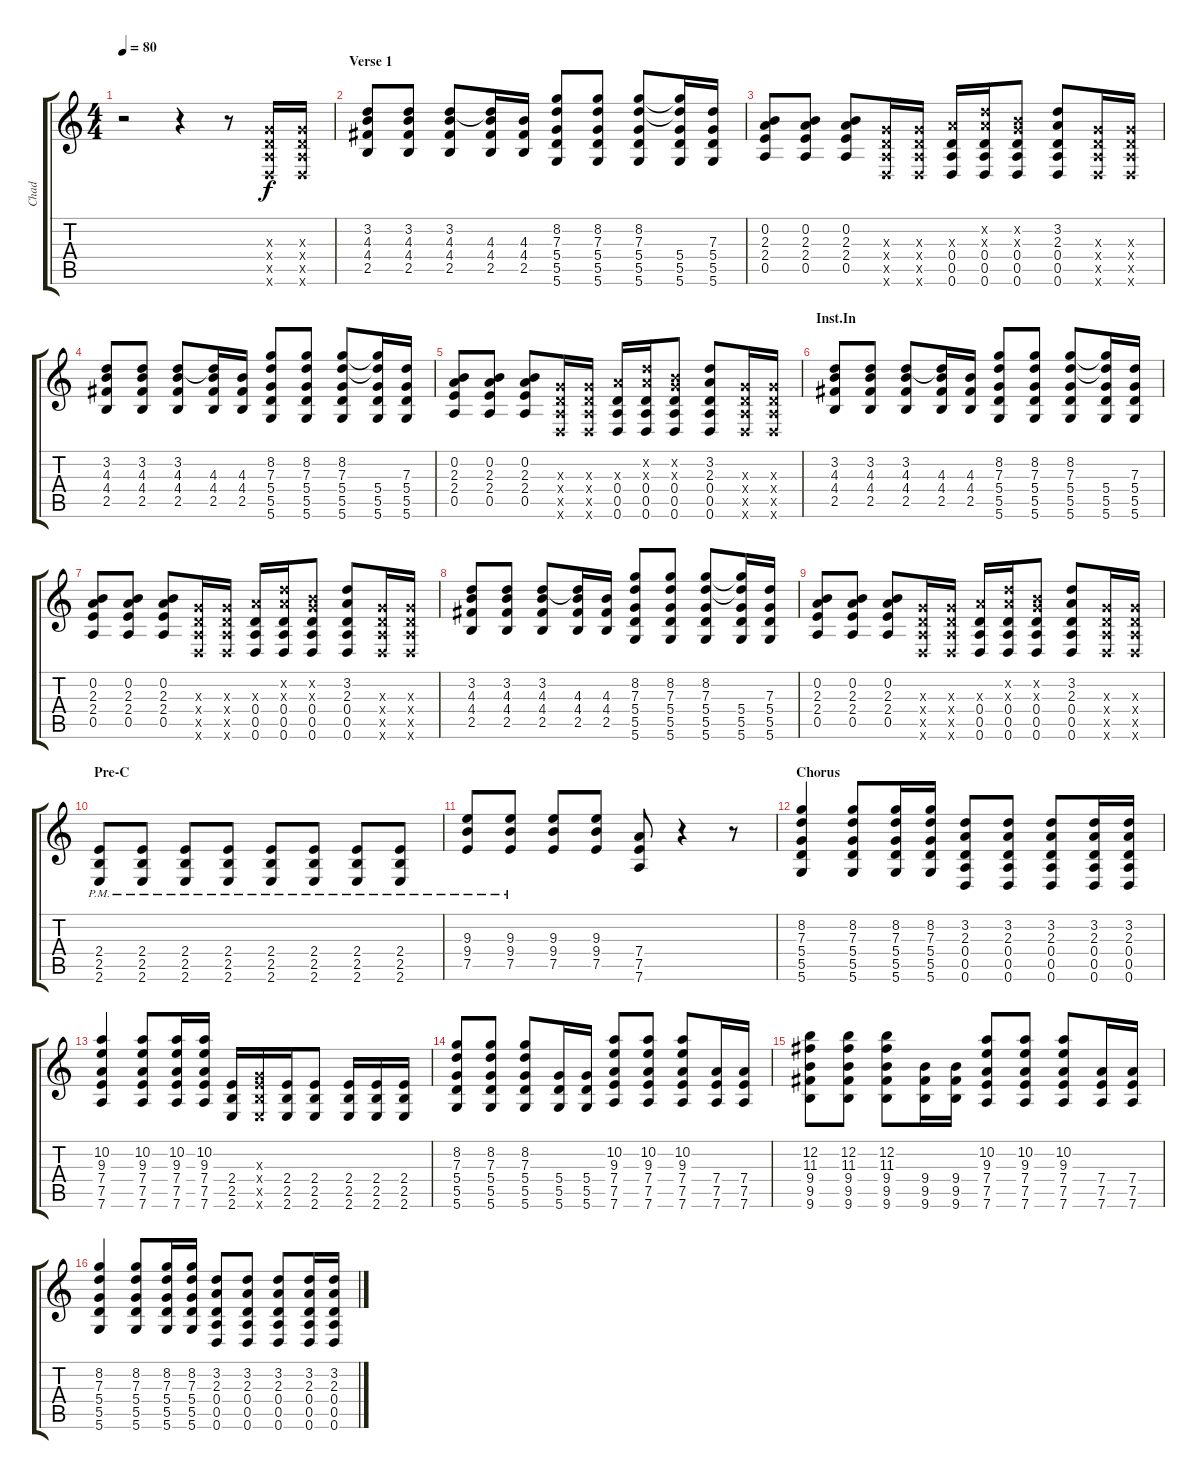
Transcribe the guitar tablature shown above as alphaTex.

\track ("Chad " "Chad ") {instrument acousticguitarsteel}
\staff {score tabs}
\tuning (E4 B3 G3 D3 A2 D2) {hide}
\ts (4 4)
\tempo 80
\clef g2
\ks c
r.2{dy f instrument acousticguitarsteel} r.4 r.8 (0.3{x} 0.4{x} 0.5{x} 0.6{x}).16 (0.3{x} 0.4{x} 0.5{x} 0.6{x}).16 |
\section ("" "Verse 1")
(3.2 4.3 4.4 2.5).8 (3.2 4.3 4.4 2.5).8 (3.2 4.3 4.4 2.5).8 (3.2{t} 4.3 4.4 2.5).16 (4.3 4.4 2.5).16 (8.2 7.3 5.4 5.5 5.6).8 (8.2 7.3 5.4 5.5 5.6).8 (8.2 7.3 5.4 5.5 5.6).8 (8.2{t} 7.3{t} 5.4 5.5 5.6).16 (7.3 5.4 5.5 5.6).16 |
(0.2 2.3 2.4 0.5).8 (0.2 2.3 2.4 0.5).8 (0.2 2.3 2.4 0.5).8 (0.3{x} 0.4{x} 0.5{x} 0.6{x}).16 (0.3{x} 0.4{x} 0.5{x} 0.6{x}).16 (2.3{x} 0.4 0.5 0.6).16 (3.2{x} 2.3{x} 0.4 0.5 0.6).16 (0.2{x} 0.3{x} 0.4 0.5 0.6).8 (3.2 2.3 0.4 0.5 0.6).8 (0.3{x} 0.4{x} 0.5{x} 0.6{x}).16 (0.3{x} 0.4{x} 0.5{x} 0.6{x}).16 |
(3.2 4.3 4.4 2.5).8 (3.2 4.3 4.4 2.5).8 (3.2 4.3 4.4 2.5).8 (3.2{t} 4.3 4.4 2.5).16 (4.3 4.4 2.5).16 (8.2 7.3 5.4 5.5 5.6).8 (8.2 7.3 5.4 5.5 5.6).8 (8.2 7.3 5.4 5.5 5.6).8 (8.2{t} 7.3{t} 5.4 5.5 5.6).16 (7.3 5.4 5.5 5.6).16 |
(0.2 2.3 2.4 0.5).8 (0.2 2.3 2.4 0.5).8 (0.2 2.3 2.4 0.5).8 (0.3{x} 0.4{x} 0.5{x} 0.6{x}).16 (0.3{x} 0.4{x} 0.5{x} 0.6{x}).16 (2.3{x} 0.4 0.5 0.6).16 (3.2{x} 2.3{x} 0.4 0.5 0.6).16 (0.2{x} 0.3{x} 0.4 0.5 0.6).8 (3.2 2.3 0.4 0.5 0.6).8 (0.3{x} 0.4{x} 0.5{x} 0.6{x}).16 (0.3{x} 0.4{x} 0.5{x} 0.6{x}).16 |
\section ("" "Inst.In")
(3.2 4.3 4.4 2.5).8 (3.2 4.3 4.4 2.5).8 (3.2 4.3 4.4 2.5).8 (3.2{t} 4.3 4.4 2.5).16 (4.3 4.4 2.5).16 (8.2 7.3 5.4 5.5 5.6).8 (8.2 7.3 5.4 5.5 5.6).8 (8.2 7.3 5.4 5.5 5.6).8 (8.2{t} 7.3{t} 5.4 5.5 5.6).16 (7.3 5.4 5.5 5.6).16 |
(0.2 2.3 2.4 0.5).8 (0.2 2.3 2.4 0.5).8 (0.2 2.3 2.4 0.5).8 (0.3{x} 0.4{x} 0.5{x} 0.6{x}).16 (0.3{x} 0.4{x} 0.5{x} 0.6{x}).16 (2.3{x} 0.4 0.5 0.6).16 (3.2{x} 2.3{x} 0.4 0.5 0.6).16 (0.2{x} 0.3{x} 0.4 0.5 0.6).8 (3.2 2.3 0.4 0.5 0.6).8 (0.3{x} 0.4{x} 0.5{x} 0.6{x}).16 (0.3{x} 0.4{x} 0.5{x} 0.6{x}).16 |
(3.2 4.3 4.4 2.5).8 (3.2 4.3 4.4 2.5).8 (3.2 4.3 4.4 2.5).8 (3.2{t} 4.3 4.4 2.5).16 (4.3 4.4 2.5).16 (8.2 7.3 5.4 5.5 5.6).8 (8.2 7.3 5.4 5.5 5.6).8 (8.2 7.3 5.4 5.5 5.6).8 (8.2{t} 7.3{t} 5.4 5.5 5.6).16 (7.3 5.4 5.5 5.6).16 |
(0.2 2.3 2.4 0.5).8 (0.2 2.3 2.4 0.5).8 (0.2 2.3 2.4 0.5).8 (0.3{x} 0.4{x} 0.5{x} 0.6{x}).16 (0.3{x} 0.4{x} 0.5{x} 0.6{x}).16 (2.3{x} 0.4 0.5 0.6).16 (3.2{x} 2.3{x} 0.4 0.5 0.6).16 (0.2{x} 0.3{x} 0.4 0.5 0.6).8 (3.2 2.3 0.4 0.5 0.6).8 (0.3{x} 0.4{x} 0.5{x} 0.6{x}).16 (0.3{x} 0.4{x} 0.5{x} 0.6{x}).16 |
\section ("" "Pre-C")
(2.4{pm} 2.5{pm} 2.6{pm}).8 (2.4{pm} 2.5{pm} 2.6{pm}).8 (2.4{pm} 2.5{pm} 2.6{pm}).8 (2.4{pm} 2.5{pm} 2.6{pm}).8 (2.4{pm} 2.5{pm} 2.6{pm}).8 (2.4{pm} 2.5{pm} 2.6{pm}).8 (2.4{pm} 2.5{pm} 2.6{pm}).8 (2.4{pm} 2.5{pm} 2.6{pm}).8 |
(9.3{pm} 9.4{pm} 7.5{pm}).8 (9.3{pm} 9.4{pm} 7.5{pm}).8 (9.3 9.4 7.5).8 (9.3 9.4 7.5).8 (7.4 7.5 7.6).8 r.4 r.8 |
\section ("" "Chorus")
(8.2 7.3 5.4 5.5 5.6).4 (8.2 7.3 5.4 5.5 5.6).8 (8.2 7.3 5.4 5.5 5.6).16 (8.2 7.3 5.4 5.5 5.6).16 (3.2 2.3 0.4 0.5 0.6).8 (3.2 2.3 0.4 0.5 0.6).8 (3.2 2.3 0.4 0.5 0.6).8 (3.2 2.3 0.4 0.5 0.6).16 (3.2 2.3 0.4 0.5 0.6).16 |
(10.2 9.3 7.4 7.5 7.6).4 (10.2 9.3 7.4 7.5 7.6).8 (10.2 9.3 7.4 7.5 7.6).16 (10.2 9.3 7.4 7.5 7.6).16 (2.4 2.5 2.6).16 (0.3{x} 2.4{x} 2.5{x} 2.6{x}).16 (2.4 2.5 2.6).16 (2.4 2.5 2.6).8 (2.4 2.5 2.6).16 (2.4 2.5 2.6).16 (2.4 2.5 2.6).16 |
(8.2 7.3 5.4 5.5 5.6).8 (8.2 7.3 5.4 5.5 5.6).8 (8.2 7.3 5.4 5.5 5.6).8 (5.4 5.5 5.6).16 (5.4 5.5 5.6).16 (10.2 9.3 7.4 7.5 7.6).8 (10.2 9.3 7.4 7.5 7.6).8 (10.2 9.3 7.4 7.5 7.6).8 (7.4 7.5 7.6).16 (7.4 7.5 7.6).16 |
(12.2 11.3 9.4 9.5 9.6).8 (12.2 11.3 9.4 9.5 9.6).8 (12.2 11.3 9.4 9.5 9.6).8 (9.4 9.5 9.6).16 (9.4 9.5 9.6).16 (10.2 9.3 7.4 7.5 7.6).8 (10.2 9.3 7.4 7.5 7.6).8 (10.2 9.3 7.4 7.5 7.6).8 (7.4 7.5 7.6).16 (7.4 7.5 7.6).16 |
(8.2 7.3 5.4 5.5 5.6).4 (8.2 7.3 5.4 5.5 5.6).8 (8.2 7.3 5.4 5.5 5.6).16 (8.2 7.3 5.4 5.5 5.6).16 (3.2 2.3 0.4 0.5 0.6).8 (3.2 2.3 0.4 0.5 0.6).8 (3.2 2.3 0.4 0.5 0.6).8 (3.2 2.3 0.4 0.5 0.6).16 (3.2 2.3 0.4 0.5 0.6).16
